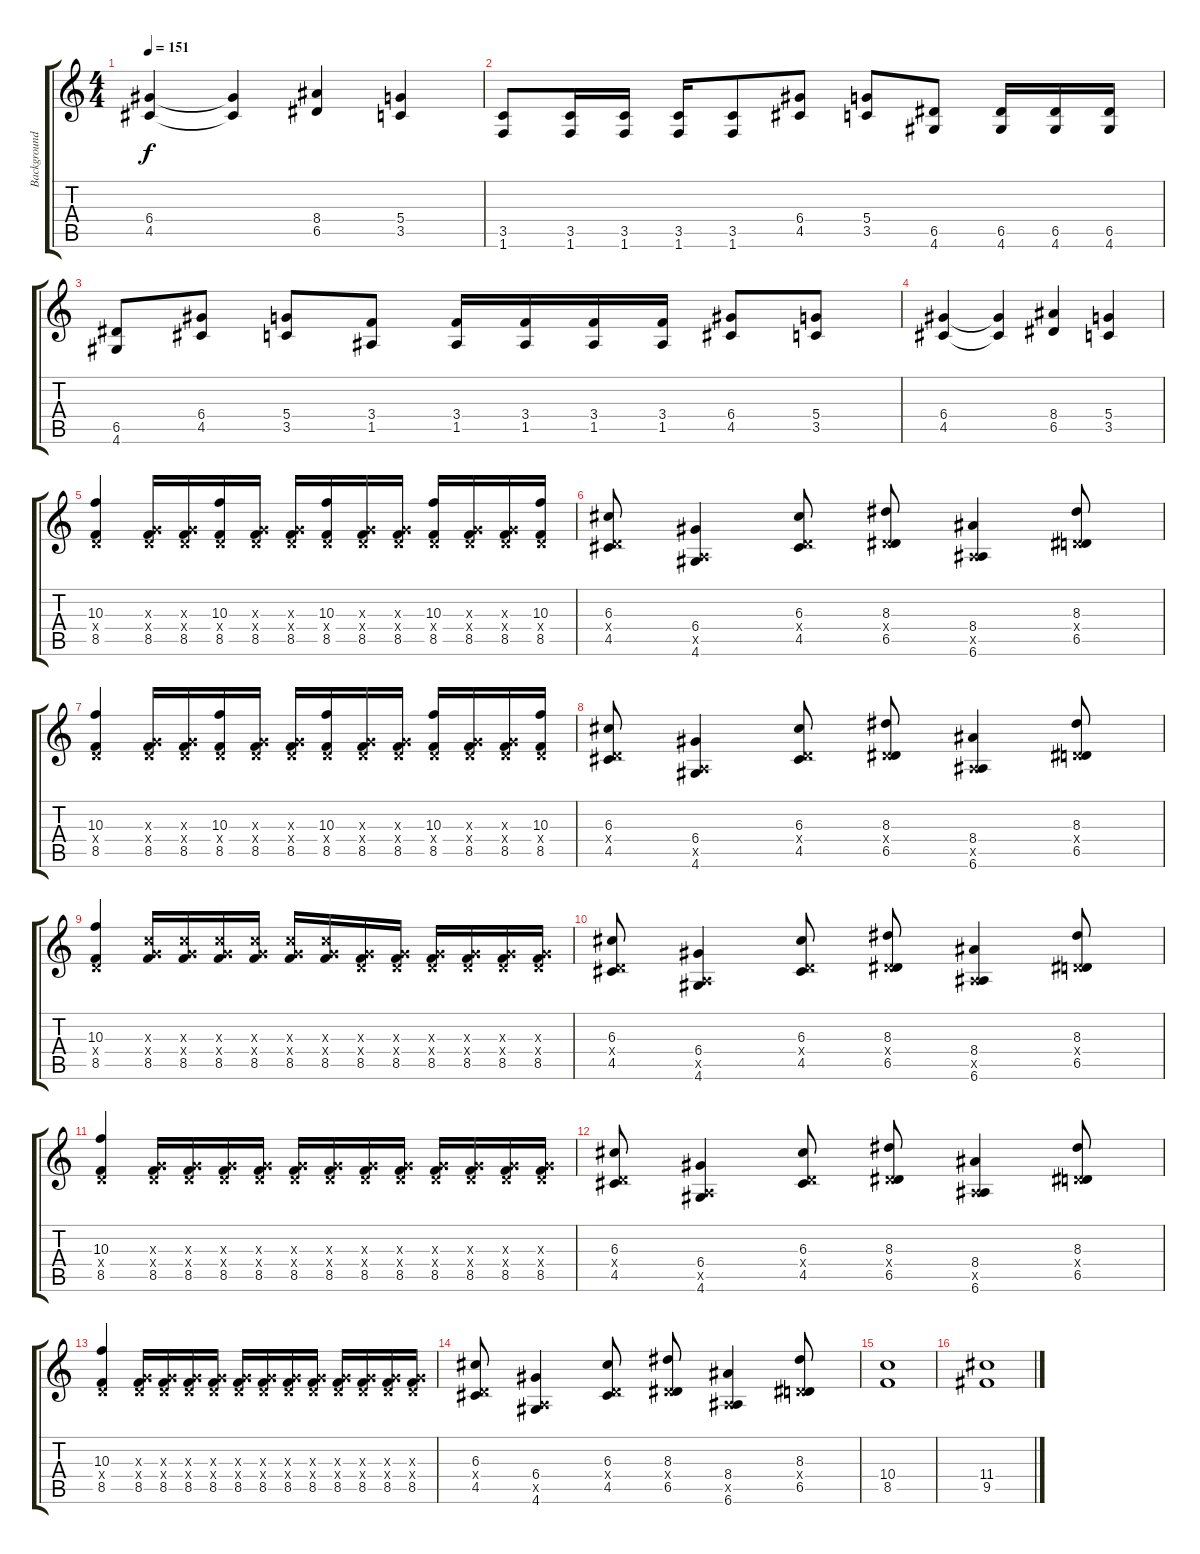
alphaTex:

\track ("Background gtr" "Background") {instrument overdrivenguitar}
\staff {score tabs}
\tuning (E4 B3 G3 D3 A2 E2) {hide}
\ts (4 4)
\tempo 151
\clef g2
\ks c
(6.4 4.5).4{dy f} (6.4{t} 4.5{t}).4 (8.4 6.5).4 (5.4 3.5).4 |
(3.5 1.6).8 (3.5 1.6).16 (3.5 1.6).16 (3.5 1.6).16 (3.5 1.6).8 (6.4 4.5).8 (5.4 3.5).8 (6.5 4.6).8 (6.5 4.6).16 (6.5 4.6).16 (6.5 4.6).16 |
(6.5 4.6).8 (6.4 4.5).8 (5.4 3.5).8 (3.4 1.5).8 (3.4 1.5).16 (3.4 1.5).16 (3.4 1.5).16 (3.4 1.5).16 (6.4 4.5).8 (5.4 3.5).8 |
(6.4 4.5).4 (6.4{t} 4.5{t}).4 (8.4 6.5).4 (5.4 3.5).4 |
(10.3 0.4{x} 8.5).4 (0.3{x} 0.4{x} 8.5).16 (0.3{x} 0.4{x} 8.5).16 (10.3 0.4{x} 8.5).16 (0.3{x} 0.4{x} 8.5).16 (0.3{x} 0.4{x} 8.5).16 (10.3 0.4{x} 8.5).16 (0.3{x} 0.4{x} 8.5).16 (0.3{x} 0.4{x} 8.5).16 (10.3 0.4{x} 8.5).16 (0.3{x} 0.4{x} 8.5).16 (0.3{x} 0.4{x} 8.5).16 (10.3 0.4{x} 8.5).16 |
(6.3 0.4{x} 4.5).8 (6.4 0.5{x} 4.6).4 (6.3 0.4{x} 4.5).8 (8.3 0.4{x} 6.5).8 (8.4 0.5{x} 6.6).4 (8.3 0.4{x} 6.5).8 |
(10.3 0.4{x} 8.5).4 (0.3{x} 0.4{x} 8.5).16 (0.3{x} 0.4{x} 8.5).16 (10.3 0.4{x} 8.5).16 (0.3{x} 0.4{x} 8.5).16 (0.3{x} 0.4{x} 8.5).16 (10.3 0.4{x} 8.5).16 (0.3{x} 0.4{x} 8.5).16 (0.3{x} 0.4{x} 8.5).16 (10.3 0.4{x} 8.5).16 (0.3{x} 0.4{x} 8.5).16 (0.3{x} 0.4{x} 8.5).16 (10.3 0.4{x} 8.5).16 |
(6.3 0.4{x} 4.5).8 (6.4 0.5{x} 4.6).4 (6.3 0.4{x} 4.5).8 (8.3 0.4{x} 6.5).8 (8.4 0.5{x} 6.6).4 (8.3 0.4{x} 6.5).8 |
(10.3 0.4{x} 8.5).4 (0.3{x} 10.4{x} 8.5).16 (0.3{x} 10.4{x} 8.5).16 (0.3{x} 10.4{x} 8.5).16 (0.3{x} 10.4{x} 8.5).16 (0.3{x} 10.4{x} 8.5).16 (0.3{x} 10.4{x} 8.5).16 (0.3{x} 0.4{x} 8.5).16 (0.3{x} 0.4{x} 8.5).16 (0.3{x} 0.4{x} 8.5).16 (0.3{x} 0.4{x} 8.5).16 (0.3{x} 0.4{x} 8.5).16 (0.3{x} 0.4{x} 8.5).16 |
(6.3 0.4{x} 4.5).8 (6.4 0.5{x} 4.6).4 (6.3 0.4{x} 4.5).8 (8.3 0.4{x} 6.5).8 (8.4 0.5{x} 6.6).4 (8.3 0.4{x} 6.5).8 |
(10.3 0.4{x} 8.5).4 (0.3{x} 0.4{x} 8.5).16 (0.3{x} 0.4{x} 8.5).16 (0.3{x} 0.4{x} 8.5).16 (0.3{x} 0.4{x} 8.5).16 (0.3{x} 0.4{x} 8.5).16 (0.3{x} 0.4{x} 8.5).16 (0.3{x} 0.4{x} 8.5).16 (0.3{x} 0.4{x} 8.5).16 (0.3{x} 0.4{x} 8.5).16 (0.3{x} 0.4{x} 8.5).16 (0.3{x} 0.4{x} 8.5).16 (0.3{x} 0.4{x} 8.5).16 |
(6.3 0.4{x} 4.5).8 (6.4 0.5{x} 4.6).4 (6.3 0.4{x} 4.5).8 (8.3 0.4{x} 6.5).8 (8.4 0.5{x} 6.6).4 (8.3 0.4{x} 6.5).8 |
(10.3 0.4{x} 8.5).4 (0.3{x} 0.4{x} 8.5).16 (0.3{x} 0.4{x} 8.5).16 (0.3{x} 0.4{x} 8.5).16 (0.3{x} 0.4{x} 8.5).16 (0.3{x} 0.4{x} 8.5).16 (0.3{x} 0.4{x} 8.5).16 (0.3{x} 0.4{x} 8.5).16 (0.3{x} 0.4{x} 8.5).16 (0.3{x} 0.4{x} 8.5).16 (0.3{x} 0.4{x} 8.5).16 (0.3{x} 0.4{x} 8.5).16 (0.3{x} 0.4{x} 8.5).16 |
(6.3 0.4{x} 4.5).8 (6.4 0.5{x} 4.6).4 (6.3 0.4{x} 4.5).8 (8.3 0.4{x} 6.5).8 (8.4 0.5{x} 6.6).4 (8.3 0.4{x} 6.5).8 |
(10.4 8.5).1 |
(11.4 9.5).1
